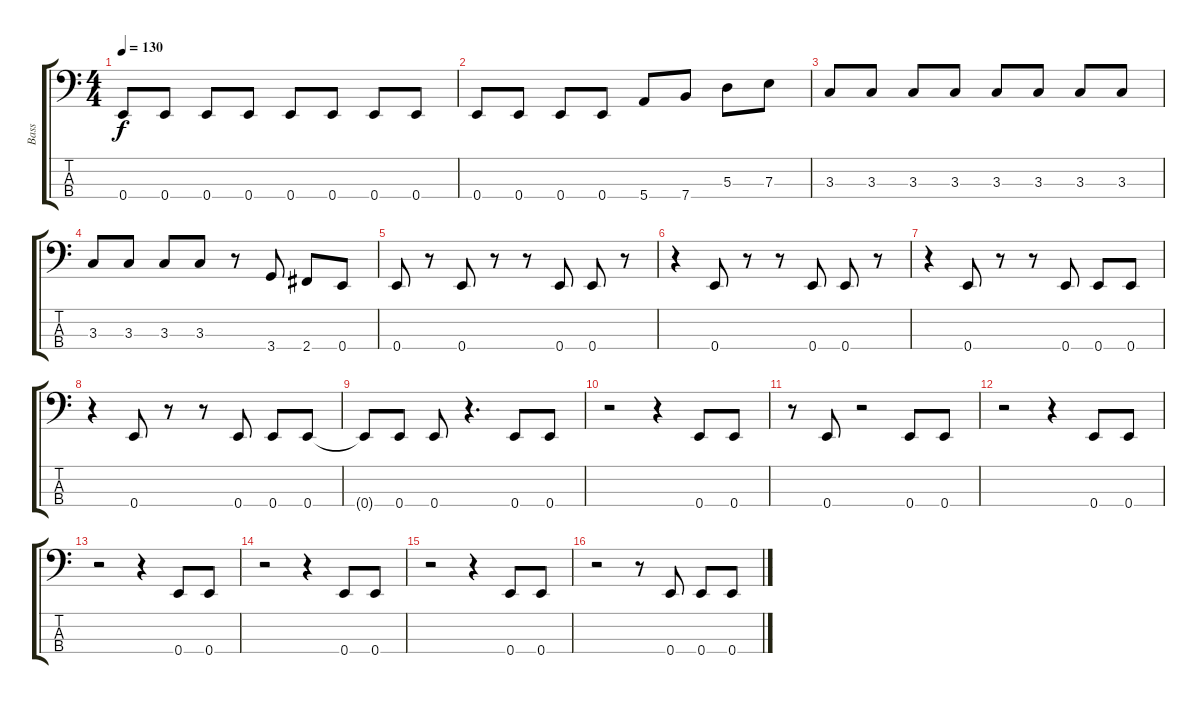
\track ("Bass" "Bass") {instrument slapbass1}
\staff {score tabs}
\tuning (G2 D2 A1 E1) {hide}
\ts (4 4)
\tempo 130
\clef f4
\ks c
0.4.8{dy f} 0.4.8 0.4.8 0.4.8 0.4.8 0.4.8 0.4.8 0.4.8 |
0.4.8 0.4.8 0.4.8 0.4.8 5.4.8 7.4.8 5.3.8 7.3.8 |
3.3.8 3.3.8 3.3.8 3.3.8 3.3.8 3.3.8 3.3.8 3.3.8 |
3.3.8 3.3.8 3.3.8 3.3.8 r.8 3.4.8 2.4.8 0.4.8 |
0.4.8 r.8 0.4.8 r.8 r.8 0.4.8 0.4.8 r.8 |
r.4 0.4.8 r.8 r.8 0.4.8 0.4.8 r.8 |
r.4 0.4.8 r.8 r.8 0.4.8 0.4.8 0.4.8 |
r.4 0.4.8 r.8 r.8 0.4.8 0.4.8 0.4.8 |
0.4{t}.8 0.4.8 0.4.8 r.4{d} 0.4.8 0.4.8 |
r.2 r.4 0.4.8 0.4.8 |
r.8 0.4.8 r.2 0.4.8 0.4.8 |
r.2 r.4 0.4.8 0.4.8 |
r.2 r.4 0.4.8 0.4.8 |
r.2 r.4 0.4.8 0.4.8 |
r.2 r.4 0.4.8 0.4.8 |
r.2 r.8 0.4.8 0.4.8 0.4.8
